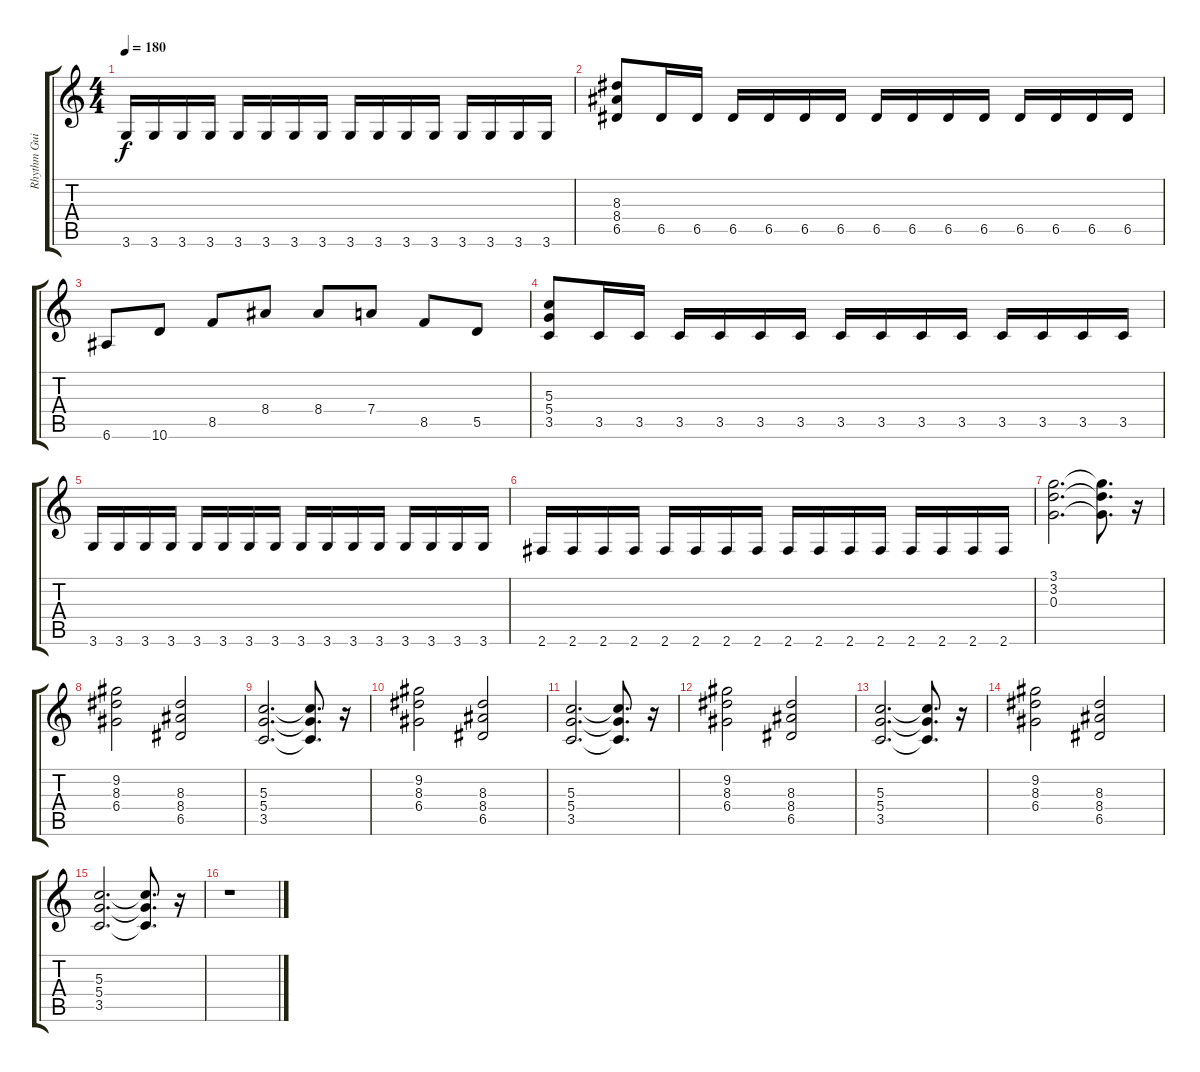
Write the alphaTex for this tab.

\track ("Rhythm Guitar" "Rhythm Gui") {instrument distortionguitar}
\staff {score tabs}
\tuning (E4 B3 G3 D3 A2 E2) {hide}
\ts (4 4)
\tempo 180
\clef g2
\ks c
3.6.16{dy f} 3.6.16 3.6.16 3.6.16 3.6.16 3.6.16 3.6.16 3.6.16 3.6.16 3.6.16 3.6.16 3.6.16 3.6.16 3.6.16 3.6.16 3.6.16 |
(8.3 8.4 6.5).8 6.5.16 6.5.16 6.5.16 6.5.16 6.5.16 6.5.16 6.5.16 6.5.16 6.5.16 6.5.16 6.5.16 6.5.16 6.5.16 6.5.16 |
6.6.8 10.6.8 8.5.8 8.4.8 8.4.8 7.4.8 8.5.8 5.5.8 |
(5.3 5.4 3.5).8 3.5.16 3.5.16 3.5.16 3.5.16 3.5.16 3.5.16 3.5.16 3.5.16 3.5.16 3.5.16 3.5.16 3.5.16 3.5.16 3.5.16 |
3.6.16 3.6.16 3.6.16 3.6.16 3.6.16 3.6.16 3.6.16 3.6.16 3.6.16 3.6.16 3.6.16 3.6.16 3.6.16 3.6.16 3.6.16 3.6.16 |
2.6.16 2.6.16 2.6.16 2.6.16 2.6.16 2.6.16 2.6.16 2.6.16 2.6.16 2.6.16 2.6.16 2.6.16 2.6.16 2.6.16 2.6.16 2.6.16 |
(3.1 3.2 0.3).2{d} (3.1{t} 3.2{t} 0.3{t}).8{d} r.16 |
(9.2 8.3 6.4).2 (8.3 8.4 6.5).2 |
(5.3 5.4 3.5).2{d} (5.3{t} 5.4{t} 3.5{t}).8{d} r.16 |
(9.2 8.3 6.4).2 (8.3 8.4 6.5).2 |
(5.3 5.4 3.5).2{d} (5.3{t} 5.4{t} 3.5{t}).8{d} r.16 |
(9.2 8.3 6.4).2 (8.3 8.4 6.5).2 |
(5.3 5.4 3.5).2{d} (5.3{t} 5.4{t} 3.5{t}).8{d} r.16 |
(9.2 8.3 6.4).2 (8.3 8.4 6.5).2 |
(5.3 5.4 3.5).2{d} (5.3{t} 5.4{t} 3.5{t}).8{d} r.16 |
r.1
